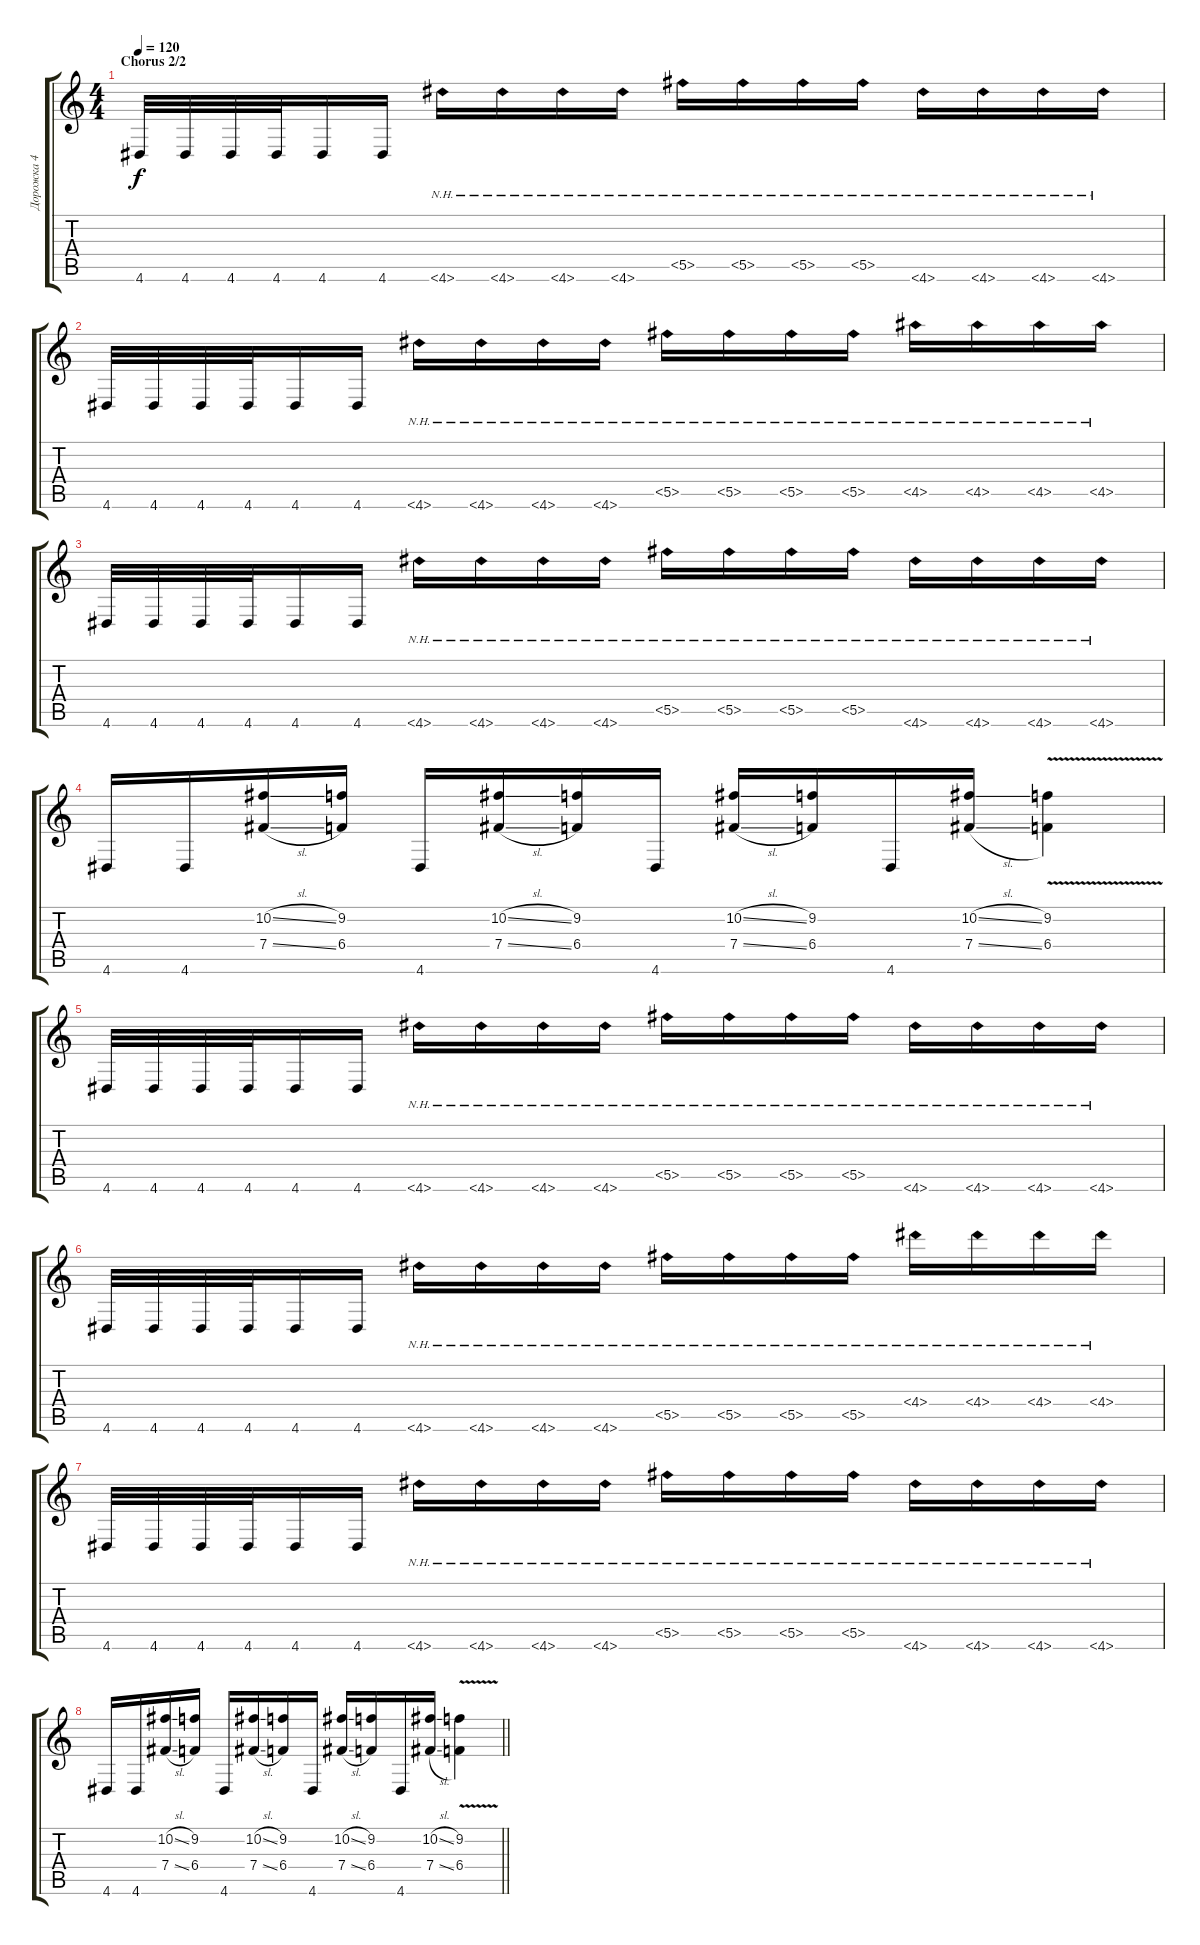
\track ("Дорожка 4" "Дорожка 4") {instrument overdrivenguitar}
\staff {score tabs}
\tuning (Db4 Ab3 E3 B2 Gb2 B1) {hide}
\ts (4 4)
\section ("" "Chorus 2/2")
\tempo 120
\clef g2
\ks c
4.6.32{dy f} 4.6.32 4.6.32 4.6.32 4.6.16 4.6.16 4.6{nh}.16 4.6{nh}.16 4.6{nh}.16 4.6{nh}.16 5.5{nh}.16 5.5{nh}.16 5.5{nh}.16 5.5{nh}.16 4.6{nh}.16 4.6{nh}.16 4.6{nh}.16 4.6{nh}.16 |
4.6.32 4.6.32 4.6.32 4.6.32 4.6.16 4.6.16 4.6{nh}.16 4.6{nh}.16 4.6{nh}.16 4.6{nh}.16 5.5{nh}.16 5.5{nh}.16 5.5{nh}.16 5.5{nh}.16 4.5{nh}.16 4.5{nh}.16 4.5{nh}.16 4.5{nh}.16 |
4.6.32 4.6.32 4.6.32 4.6.32 4.6.16 4.6.16 4.6{nh}.16 4.6{nh}.16 4.6{nh}.16 4.6{nh}.16 5.5{nh}.16 5.5{nh}.16 5.5{nh}.16 5.5{nh}.16 4.6{nh}.16 4.6{nh}.16 4.6{nh}.16 4.6{nh}.16 |
4.6.16 4.6.16 (10.2{sl} 7.4{sl}).16 (9.2 6.4).16 4.6.16 (10.2{sl} 7.4{sl}).16 (9.2 6.4).16 4.6.16 (10.2{sl} 7.4{sl}).16 (9.2 6.4).16 4.6.16 (10.2{sl} 7.4{sl}).16 (9.2 6.4{v}).4 |
4.6.32 4.6.32 4.6.32 4.6.32 4.6.16 4.6.16 4.6{nh}.16 4.6{nh}.16 4.6{nh}.16 4.6{nh}.16 5.5{nh}.16 5.5{nh}.16 5.5{nh}.16 5.5{nh}.16 4.6{nh}.16 4.6{nh}.16 4.6{nh}.16 4.6{nh}.16 |
4.6.32 4.6.32 4.6.32 4.6.32 4.6.16 4.6.16 4.6{nh}.16 4.6{nh}.16 4.6{nh}.16 4.6{nh}.16 5.5{nh}.16 5.5{nh}.16 5.5{nh}.16 5.5{nh}.16 4.4{nh}.16 4.4{nh}.16 4.4{nh}.16 4.4{nh}.16 |
4.6.32 4.6.32 4.6.32 4.6.32 4.6.16 4.6.16 4.6{nh}.16 4.6{nh}.16 4.6{nh}.16 4.6{nh}.16 5.5{nh}.16 5.5{nh}.16 5.5{nh}.16 5.5{nh}.16 4.6{nh}.16 4.6{nh}.16 4.6{nh}.16 4.6{nh}.16 |
\barLineRight lightlight
4.6.16 4.6.16 (10.2{sl} 7.4{sl}).16 (9.2 6.4).16 4.6.16 (10.2{sl} 7.4{sl}).16 (9.2 6.4).16 4.6.16 (10.2{sl} 7.4{sl}).16 (9.2 6.4).16 4.6.16 (10.2{sl} 7.4{sl}).16 (9.2 6.4{v}).4
